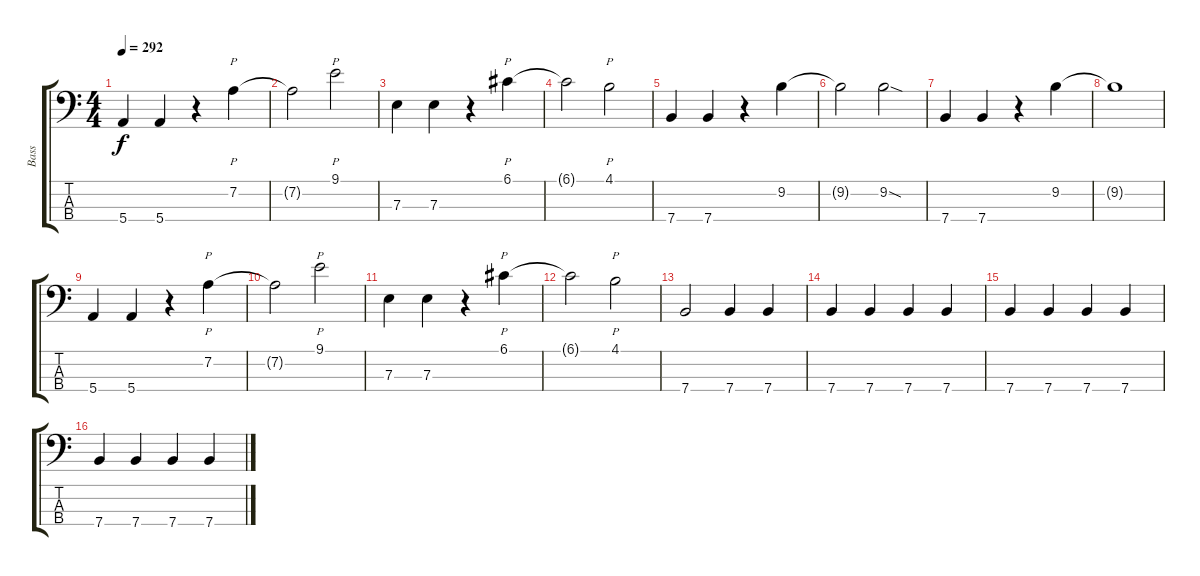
\track ("Bass" "Bass") {instrument electricbasspick}
\staff {score tabs}
\tuning (G2 D2 A1 E1) {hide}
\ts (4 4)
\tempo 292
\clef f4
\ks c
5.4.4{dy f} 5.4.4 r.4 7.2.4{p} |
7.2{t}.2 9.1.2{p} |
7.3.4 7.3.4 r.4 6.1.4{p} |
6.1{t}.2 4.1.2{p} |
7.4.4 7.4.4 r.4 9.2.4 |
9.2{t}.2 9.2{sod}.2 |
7.4.4 7.4.4 r.4 9.2.4 |
9.2{t}.1 |
5.4.4 5.4.4 r.4 7.2.4{p} |
7.2{t}.2 9.1.2{p} |
7.3.4 7.3.4 r.4 6.1.4{p} |
6.1{t}.2 4.1.2{p} |
7.4.2 7.4.4 7.4.4 |
7.4.4 7.4.4 7.4.4 7.4.4 |
7.4.4 7.4.4 7.4.4 7.4.4 |
7.4.4 7.4.4 7.4.4 7.4.4
